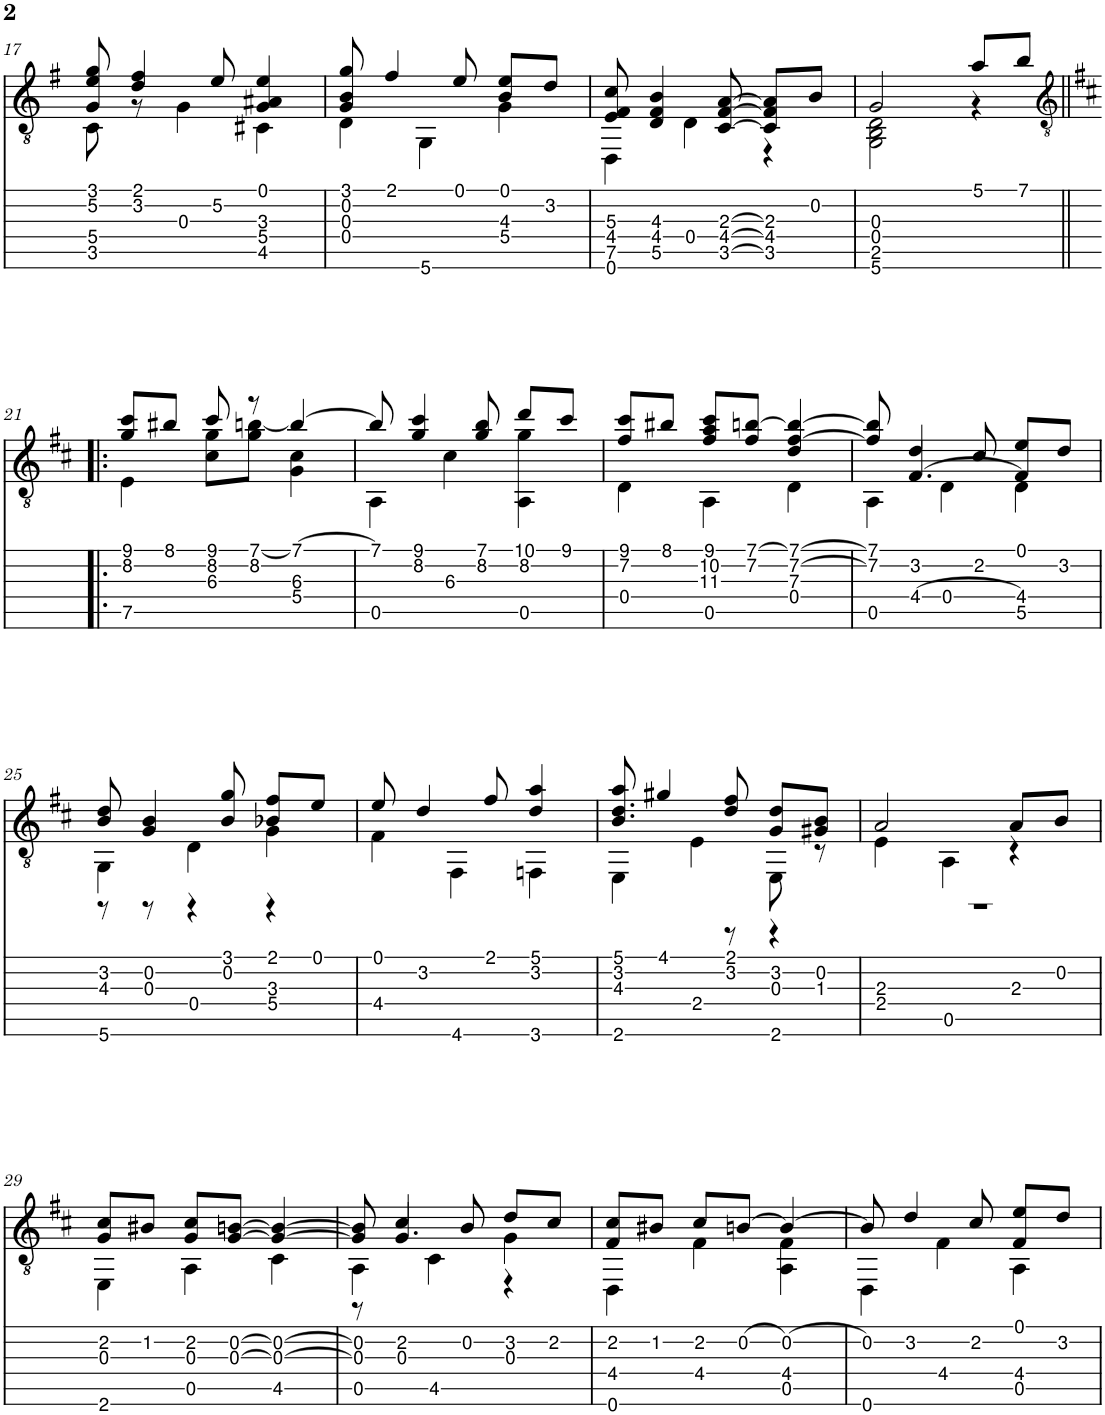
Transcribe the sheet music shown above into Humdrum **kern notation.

**kern	**kern
*part1	*part1
*staff2	*staff1
*I"Guitar	*
*I'Guit.	*
!!LO:PB:g=z
*	*clefGv2
*k[f#]	*k[f#]
*M3/4	*M3/4
=17	=17
*^	*^
8G 8e 8g	8C	8G/ 8e/ 8g/	8C\
4d 4f#	8r	4d/ 4f#/	8r
.	4G	.	4G\
8e	.	8e/	.
4G 4A# 4e	4C#	4G/ 4A#X/ 4e/	4C#X\
=18	=18	=18	=18
8G 8B 8g	4D	8G/ 8B/ 8g/	4D\
4f#	.	4f#/	.
.	4GG	.	4GG\
8e	.	8e/	.
8B\ 8e\L	4G	8B/ 8e/L	4G\
8dJ	.	8d/J	.
=19	=19	=19	=19
8E 8F# 8c	4DD	8E/ 8F#/ 8c/	4DD\
4D 4F# 4B	.	4D/ 4F#/ 4B/	.
.	4D	.	4D\
[8C [8F# [8A	.	[8C/ [8F#/ [8A/	.
8C]\ 8F#]\ 8A]\L	4r	8C/] 8F#/] 8A/]L	4r
8BJ	.	8B/J	.
=20	=20	=20	=20
2G	2GG 2BB 2D	2G/	2GG\ 2BB\ 2D\
8aL	4r	8a/L	4r
8bJ	.	8b/J	.
!!LO:LB:g=z	!!
=21!|:	=21!|:	=21!|:	=21!|:
*clefGv2	*	*clefGv2	*
*k[f#c#]	*	*k[f#c#]	*
8g\ 8cc#\L	4E	8g/ 8cc#/L	4E\
8b#J	.	8b#X/J	.
8cc#	8c#\ 8g\L	8cc#/	8c#\ 8g\L
8r	8g\ [8bn\J	8r	8g\ [8bn\J
4b_	4G 4c#	4b/_	4G\ 4c#\
=22	=22	=22	=22
8b]	4AA	8b/]	4AA\
4g 4cc#	.	4g/ 4cc#/	.
.	4c#	.	4c#\
8g 8b	.	8g/ 8b/	.
8ddL	4AA 4g	8dd/L	4AA\ 4g\
8cc#J	.	8cc#/J	.
=23	=23	=23	=23
8f#\ 8cc#\L	4D	8f#/ 8cc#/L	4D\
8b#J	.	8b#X/J	.
8f#\ 8a\ 8cc#\L	4AA	8f#/ 8a/ 8cc#/L	4AA\
8f#\ [8b\J	.	8f#/ [8bn/J	.
4d [4f# 4b_	4D	4d/ [4f#/ 4b/_	4D\
=24	=24	=24	=24
*	*^	*	*^
8f#] 8b]	4AA	8ryy	8f#/] 8b/]	4AA\	8ryy
4d	.	[4.F#	4d/	.	[4.F#/
.	4D	.	.	4D\	.
8c#	.	.	8c#/	.	.
8eL	4D	4F#]	8e/L	4D\	4F#/]
8dJ	.	.	8d/J	.	.
!!LO:LB:g=z	!!	!!
=25	=25	=25	=25	=25	=25
8B 8d	4GG	8r	8B/ 8d/	4GG\	8r
4G 4B	.	8r	4G/ 4B/	.	8r
.	4D	4r	.	4D\	4r
8B 8g	.	.	8B/ 8g/	.	.
8B-\ 8f#\L	4G	4r	8B-X/ 8f#/L	4G\	4r
8eJ	.	.	8e/J	.	.
*	*v	*v	*	*	*
*	*	*	*v	*v
=26	=26	=26	=26
8e	4F#	8e/	4F#\
4d	.	4d/	.
.	4FF#	.	4FF#\
8f#	.	8f#/	.
4d 4a	4FF	4d/ 4a/	4FFn\
=27	=27	=27	=27
*	*^	*	*^
8a	4EE	4.B 4.d	8a/	4EE\	4.B/ 4.d/
4g#	.	.	4g#X/	.	.
.	4E	.	.	4E\	.
8d 8f#	.	8r	8d/ 8f#/	.	8r
8G/ 8d/L	8EE	4r	8G/ 8d/L	8EE\	4r
8G#/ 8B/J	8r	.	8G#X/ 8B/J	8r	.
=28	=28	=28	=28	=28	=28
2A	4E	2.r	2A/	4E\	2.r
.	4AA	.	.	4AA\	.
8AL	4r	.	8A/L	4r	.
8BJ	.	.	8B/J	.	.
*	*v	*v	*	*	*
*	*	*	*v	*v
!!LO:LB:g=z
=29	=29	=29	=29
8G/ 8c#/L	4EE	8G/ 8c#/L	4EE\
8B#J	.	8B#X/J	.
8G/ 8c#/L	4AA	8G/ 8c#/L	4AA\
[8G/ [8B/J	.	[8G/ [8Bn/J	.
4G_ 4B_	4C#	4G/_ 4B/_	4C#\
=30	=30	=30	=30
*	*^	*	*^
8G] 8B]	4AA	8r	8G/] 8B/]	4AA\	8r
4c#	.	4.G	4c#/	.	4.G/
.	4C#	.	.	4C#\	.
8B	.	.	8B/	.	.
8dL	4G	4r	8d/L	4G\	4r
8c#J	.	.	8c#/J	.	.
*	*v	*v	*	*	*
*	*	*	*v	*v
=31	=31	=31	=31
8F#/ 8c#/L	4DD	8F#/ 8c#/L	4DD\
8B#J	.	8B#X/J	.
8c#L	4F#	8c#/L	4F#\
[8BJ	.	[8Bn/J	.
4B_	4AA 4F#	4B/_	4AA\ 4F#\
=32	=32	=32	=32
8B]	4DD	8B/]	4DD\
4d	.	4d/	.
.	4F#	.	4F#\
8c#	.	8c#/	.
8F#/ 8e/L	4AA	8F#/ 8e/L	4AA\
8dJ	.	8d/J	.
*v	*v	*	*
*	*v	*v
=	=
*-	*-
